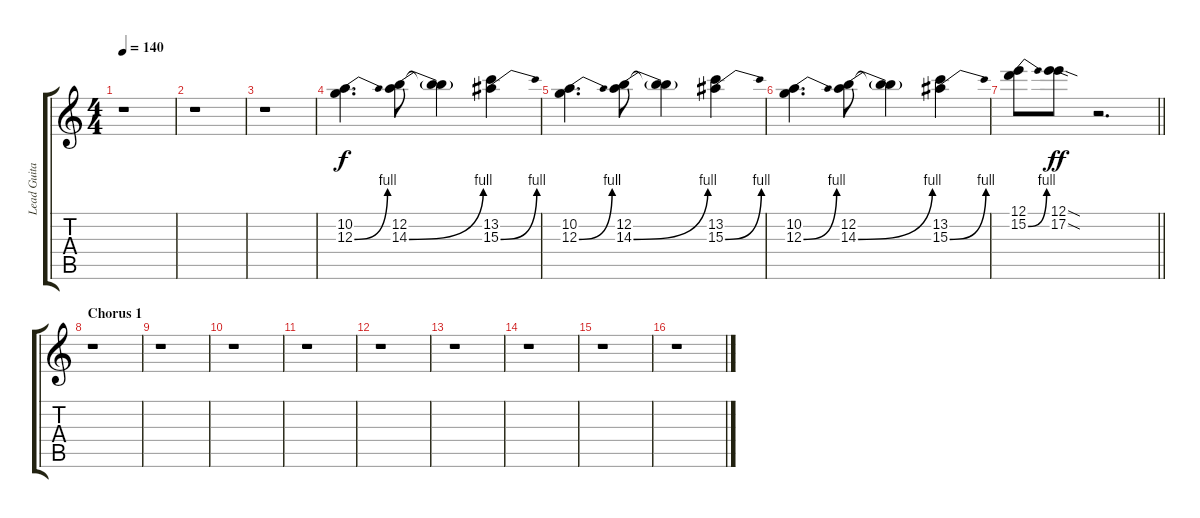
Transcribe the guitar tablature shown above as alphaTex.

\track ("Lead Guitar" "Lead Guita") {instrument overdrivenguitar}
\staff {score tabs}
\tuning (E4 B3 G3 D3 A2 E2) {hide}
\ts (4 4)
\tempo 140
\clef g2
\ks c
r.1{dy f} |
r.1 |
r.1 |
(10.2 12.3{be (bend 0 0 60 4)}).4{d} (12.2 14.3{be (bend 0 0 60 4)}).8 (12.2{t} 14.3{t}).4 (13.2 15.3{be (bend 0 0 60 4)}).4 |
(10.2 12.3{be (bend 0 0 60 4)}).4{d} (12.2 14.3{be (bend 0 0 60 4)}).8 (12.2{t} 14.3{t}).4 (13.2 15.3{be (bend 0 0 60 4)}).4 |
(10.2 12.3{be (bend 0 0 60 4)}).4{d} (12.2 14.3{be (bend 0 0 60 4)}).8 (12.2{t} 14.3{t}).4 (13.2 15.3{be (bend 0 0 60 4)}).4 |
\barLineRight lightlight
(12.1 15.2{be (bend 0 0 60 4)}).8 (12.1{sod} 17.2{sod}).8{dy ff} r.2{d} |
\section ("" "Chorus 1")
r.1 |
r.1 |
r.1 |
r.1 |
r.1 |
r.1 |
r.1 |
r.1 |
r.1
